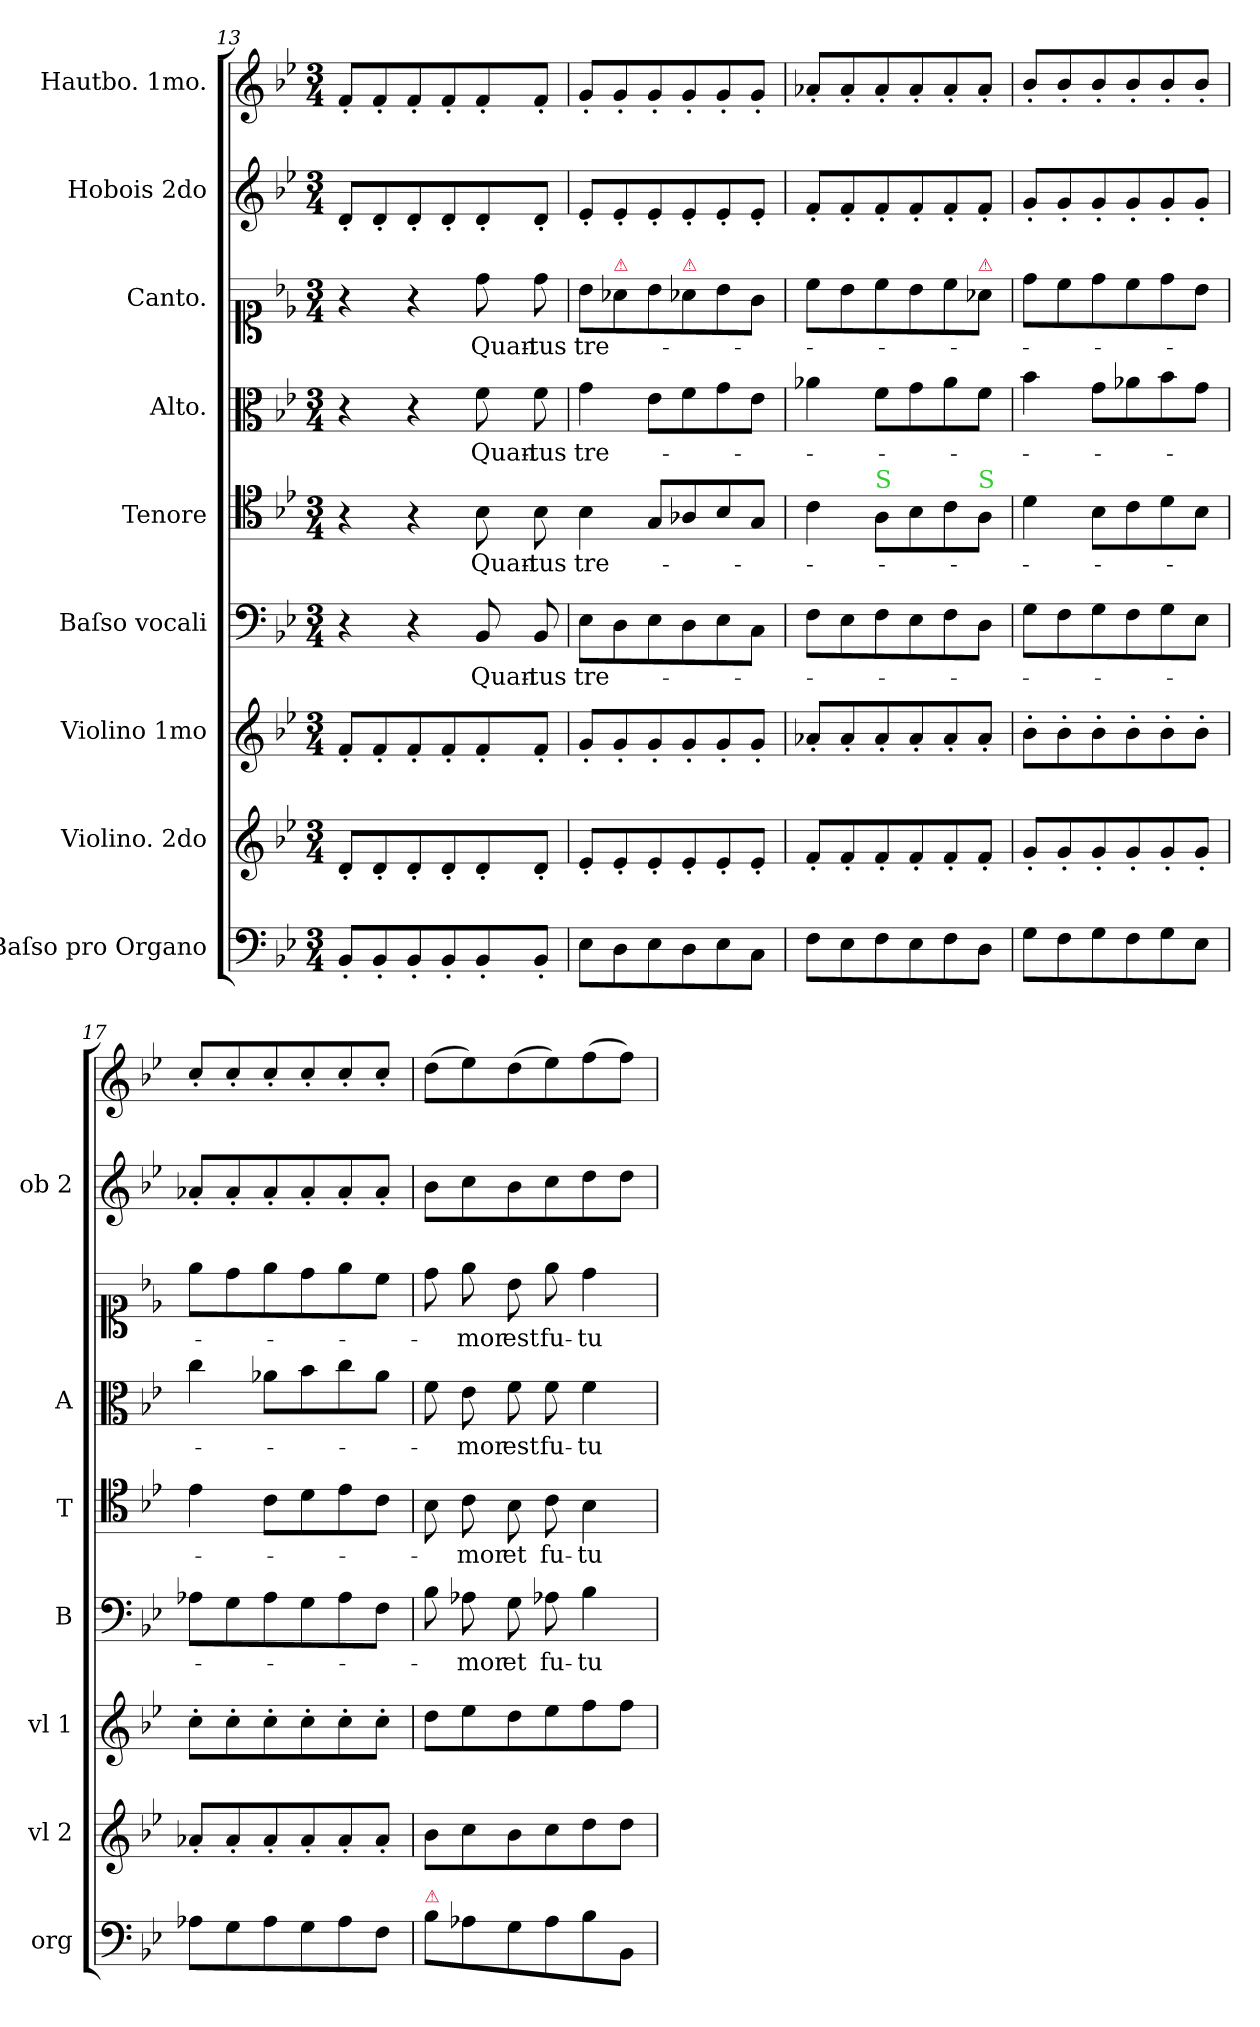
**kern	**kern	**kern	**kern	**text	**kern	**text	**kern	**text	**kern	**text	**kern	**kern
*part9	*part8	*part7	*part6	*part6	*part5	*part5	*part4	*part4	*part3	*part3	*part2	*part1
*staff9	*staff8	*staff7	*staff6	*staff6	*staff5	*staff5	*staff4	*staff4	*staff3	*staff3	*staff2	*staff1
*I"Baſso pro Organo	*I"Violino. 2do	*I"Violino 1mo	*I"Baſso vocali	*	*I"Tenore	*	*I"Alto.	*	*I"Canto.	*	*I"Hobois 2do	*I"Hautbo. 1mo.
*I'org	*I'vl 2	*I'vl 1	*I'B	*	*I'T	*	*I'A	*	*	*	*I'ob 2	*
*clefF4	*clefG2	*clefG2	*clefF4	*	*clefC4	*	*clefC3	*	*clefC1	*	*clefG2	*clefG2
*k[b-e-]	*k[b-e-]	*k[b-e-]	*k[b-e-]	*	*k[b-e-]	*	*k[b-e-]	*	*k[b-e-]	*	*k[b-e-]	*k[b-e-]
*M3/4	*M3/4	*M3/4	*M3/4	*	*M3/4	*	*M3/4	*	*M3/4	*	*M3/4	*M3/4
=13	=13	=13	=13	=13	=13	=13	=13	=13	=13	=13	=13	=13
8BB-'/L	8d'/L	8f'/L	4r	.	4r	.	4r	.	4r	.	8d'/L	8f'/L
8BB-'/	8d'/	8f'/	.	.	.	.	.	.	.	.	8d'/	8f'/
8BB-'/	8d'/	8f'/	4r	.	4r	.	4r	.	4r	.	8d'/	8f'/
8BB-'/	8d'/	8f'/	.	.	.	.	.	.	.	.	8d'/	8f'/
8BB-'/	8d'/	8f'/	8BB-/	Quan-	8B-\	Quan-	8f\	Quan-	8dd\	Quan-	8d'/	8f'/
8BB-'/J	8d'/J	8f'/J	8BB-/	-tus	8B-\	-tus	8f\	-tus	8dd\	-tus	8d'/J	8f'/J
=14	=14	=14	=14	=14	=14-	=14	=14	=14	=14	=14	=14	=14
8E-\L	8e-'/L	8g'/L	8E-\L	tre-	4B-\	tre-	4g\	tre-	8b-\L	tre-	8e-'/L	8g'/L
!	!	!	!	!	!	!	!	!	!LO:TX:a:color=crimson:t=⚠	!	!	!
8D\	8e-'/	8g'/	8D\	.	.	.	.	.	8a-X\	.	8e-'/	8g'/
8E-\	8e-'/	8g'/	8E-\	.	8G/L	.	8e-\L	.	8b-\	.	8e-'/	8g'/
!	!	!	!	!	!	!	!	!	!LO:TX:a:color=crimson:t=⚠	!	!	!
8D\	8e-'/	8g'/	8D\	.	8A-X/	.	8f\	.	8a-X\	.	8e-'/	8g'/
8E-\	8e-'/	8g'/	8E-\	.	8B-/	.	8g\	.	8b-\	.	8e-'/	8g'/
8C\J	8e-'/J	8g'/J	8C\J	.	8G/J	.	8e-\J	.	8g\J	.	8e-'/J	8g'/J
=15	=15	=15	=15	=15	=15	=15	=15	=15	=15	=15	=15	=15
8F\L	8f'/L	8a-X'/L	8F\L	.	4c\	.	4a-X\	.	8cc\L	.	8f'/L	8a-X'/L
8E-\	8f'/	8a-'/	8E-\	.	.	.	.	.	8b-\	.	8f'/	8a-'/
!	!	!	!	!	!LO:TX:a:color=limegreen:t=S	!	!	!	!	!	!	!
8F\	8f'/	8a-'/	8F\	.	8A\L	.	8f\L	.	8cc\	.	8f'/	8a-'/
8E-\	8f'/	8a-'/	8E-\	.	8B-\	.	8g\	.	8b-\	.	8f'/	8a-'/
8F\	8f'/	8a-'/	8F\	.	8c\	.	8a-\	.	8cc\	.	8f'/	8a-'/
!	!	!	!	!	!	!	!	!	!LO:TX:a:color=crimson:t=⚠	!	!	!
!	!	!	!	!	!LO:TX:a:color=limegreen:t=S	!	!	!	!	!	!	!
8D\J	8f'/J	8a-'/J	8D\J	.	8A\J	.	8f\J	.	8a-X\J	.	8f'/J	8a-'/J
=16	=16	=16	=16	=16	=16	=16	=16	=16	=16	=16	=16	=16
8G\L	8g'/L	8b-'\L	8G\L	.	4d\	.	4b-\	.	8dd\L	.	8g'/L	8b-'/L
8F\	8g'/	8b-'\	8F\	.	.	.	.	.	8cc\	.	8g'/	8b-'/
8G\	8g'/	8b-'\	8G\	.	8B-\L	.	8g\L	.	8dd\	.	8g'/	8b-'/
8F\	8g'/	8b-'\	8F\	.	8c\	.	8a-X\	.	8cc\	.	8g'/	8b-'/
8G\	8g'/	8b-'\	8G\	.	8d\	.	8b-\	.	8dd\	.	8g'/	8b-'/
8E-\J	8g'/J	8b-'\J	8E-\J	.	8B-\J	.	8g\J	.	8b-\J	.	8g'/J	8b-'/J
=17	=17	=17	=17	=17	=17	=17	=17	=17	=17	=17	=17	=17
8A-X\L	8a-X'/L	8cc'\L	8A-X\L	.	4e-\	.	4cc\	.	8ee-\L	.	8a-X'/L	8cc'/L
8G\	8a-'/	8cc'\	8G\	.	.	.	.	.	8dd\	.	8a-'/	8cc'/
8A-\	8a-'/	8cc'\	8A-\	.	8c\L	.	8a-X\L	.	8ee-\	.	8a-'/	8cc'/
8G\	8a-'/	8cc'\	8G\	.	8d\	.	8b-\	.	8dd\	.	8a-'/	8cc'/
8A-\	8a-'/	8cc'\	8A-\	.	8e-\	.	8cc\	.	8ee-\	.	8a-'/	8cc'/
8F\J	8a-'/J	8cc'\J	8F\J	.	8c\J	.	8a-\J	.	8cc\J	.	8a-'/J	8cc'/J
=18	=18	=18	=18	=18	=18	=18	=18	=18	=18	=18	=18	=18
!LO:TX:a:color=crimson:t=⚠	!	!	!	!	!	!	!	!	!	!	!	!
8B-\L	8b-\L	8dd\L	8B-\	.	8B-\	.	8f\	.	8dd\	.	8b-\L	(8dd\L
8A-X\	8cc\	8ee-\	8A-X\	-mor	8c\	-mor	8e-\	-mor	8ee-\	-mor	8cc\	8ee-\)
8G\	8b-\	8dd\	8G\	et	8B-\	et	8f\	est	8b-\	est	8b-\	(8dd\
8A-\	8cc\	8ee-\	8A-X\	fu-	8c\	fu-	8f\	fu-	8ee-\	fu-	8cc\	8ee-\)
8B-\	8dd\	8ff\	4B-\	-tu-	4B-\	-tu-	4f\	-tu-	4dd\	-tu-	8dd\	(8ff\
8BB-/J	8dd\J	8ff\J	.	.	.	.	.	.	.	.	8dd\J	8ff\J)
=	=	=	=	=	=	=	=	=	=	=	=	=
*-	*-	*-	*-	*-	*-	*-	*-	*-	*-	*-	*-	*-
